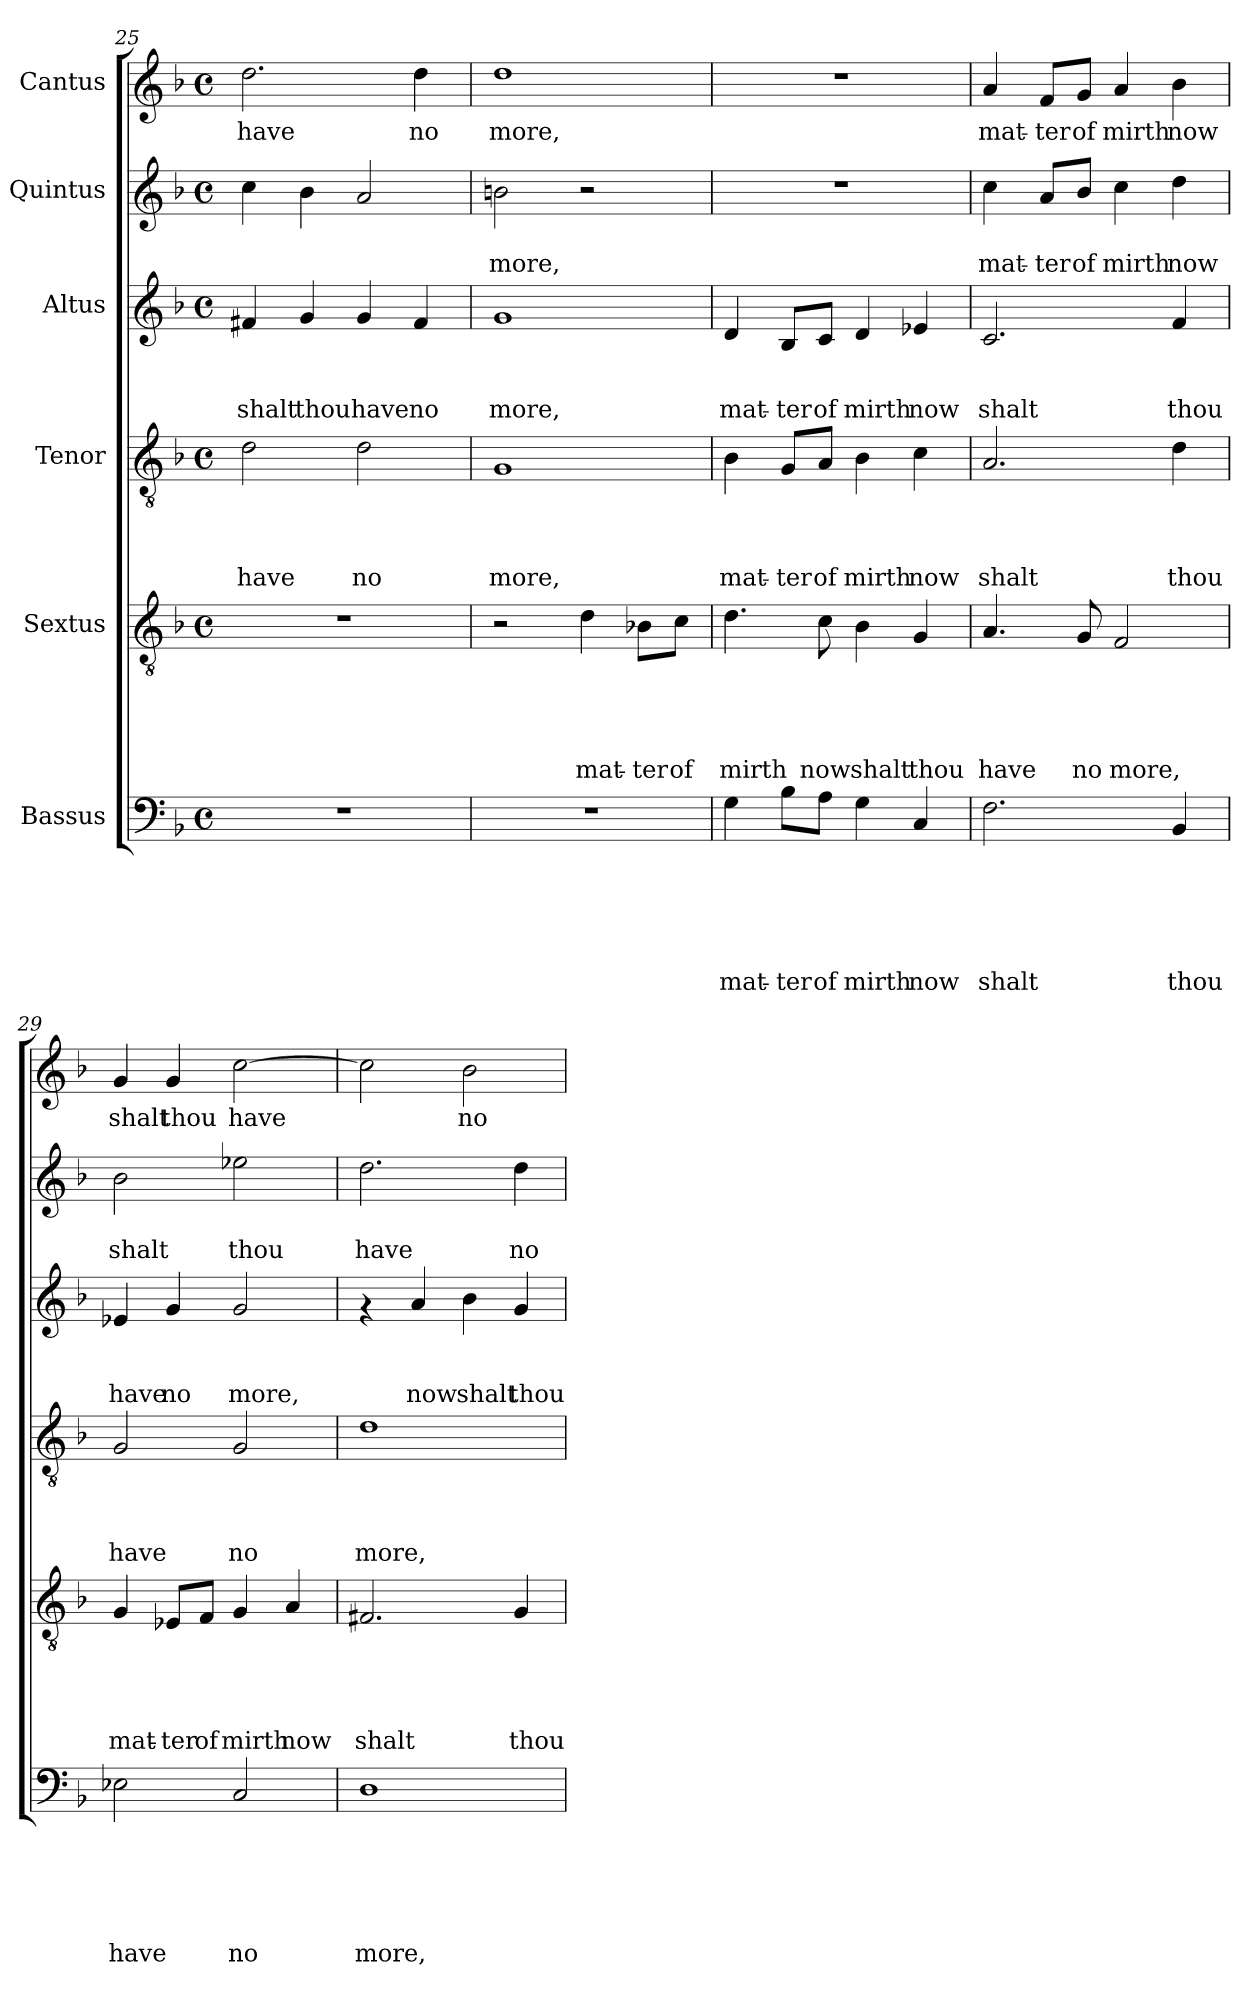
**kern	**text	**text	**text	**text	**text	**text	**kern	**text	**text	**text	**text	**text	**kern	**text	**text	**text	**text	**kern	**text	**text	**text	**kern	**text	**text	**kern	**text
*part6	*part6	*part6	*part6	*part6	*part6	*part6	*part5	*part5	*part5	*part5	*part5	*part5	*part4	*part4	*part4	*part4	*part4	*part3	*part3	*part3	*part3	*part2	*part2	*part2	*part1	*part1
*staff6	*staff6	*staff6	*staff6	*staff6	*staff6	*staff6	*staff5	*staff5	*staff5	*staff5	*staff5	*staff5	*staff4	*staff4	*staff4	*staff4	*staff4	*staff3	*staff3	*staff3	*staff3	*staff2	*staff2	*staff2	*staff1	*staff1
*I"Bassus	*	*	*	*	*	*	*I"Sextus	*	*	*	*	*	*I"Tenor	*	*	*	*	*I"Altus	*	*	*	*I"Quintus	*	*	*I"Cantus	*
*clefF4	*	*	*	*	*	*	*clefGv2	*	*	*	*	*	*clefGv2	*	*	*	*	*clefG2	*	*	*	*clefG2	*	*	*clefG2	*
*k[b-]	*	*	*	*	*	*	*k[b-]	*	*	*	*	*	*k[b-]	*	*	*	*	*k[b-]	*	*	*	*k[b-]	*	*	*k[b-]	*
*F:	*	*	*	*	*	*	*F:	*	*	*	*	*	*F:	*	*	*	*	*F:	*	*	*	*F:	*	*	*F:	*
*M4/4	*	*	*	*	*	*	*M4/4	*	*	*	*	*	*M4/4	*	*	*	*	*M4/4	*	*	*	*M4/4	*	*	*M4/4	*
*met(c)	*	*	*	*	*	*	*met(c)	*	*	*	*	*	*met(c)	*	*	*	*	*met(c)	*	*	*	*met(c)	*	*	*met(c)	*
=25	=25	=25	=25	=25	=25	=25	=25	=25	=25	=25	=25	=25	=25	=25	=25	=25	=25	=25	=25	=25	=25	=25	=25	=25	=25	=25
!	!	!	!	!	!	!	!	!	!	!	!	!	!	!	!	!	!LO:LY:b	!	!	!	!LO:LY:b	!	!	!	!	!LO:LY:b
1r	.	.	.	.	.	.	1r	.	.	.	.	.	2d\	.	.	.	have	4f#X/	.	.	shalt	4cc\	.	.	2.dd\	have
!	!	!	!	!	!	!	!	!	!	!	!	!	!	!	!	!	!	!	!	!	!LO:LY:b	!	!	!	!	!
.	.	.	.	.	.	.	.	.	.	.	.	.	.	.	.	.	.	4g/	.	.	thou	4b-\	.	.	.	.
!	!	!	!	!	!	!	!	!	!	!	!	!	!	!	!	!	!LO:LY:b	!	!	!	!LO:LY:b	!	!	!	!	!
.	.	.	.	.	.	.	.	.	.	.	.	.	2d\	.	.	.	no	4g/	.	.	have	2a/	.	.	.	.
!	!	!	!	!	!	!	!	!	!	!	!	!	!	!	!	!	!	!	!	!	!LO:LY:b	!	!	!	!	!LO:LY:b
.	.	.	.	.	.	.	.	.	.	.	.	.	.	.	.	.	.	4f#/	.	.	no	.	.	.	4dd\	no
=26	=26	=26	=26	=26	=26	=26	=26	=26	=26	=26	=26	=26	=26	=26	=26	=26	=26	=26	=26	=26	=26	=26	=26	=26	=26	=26
!	!	!	!	!	!	!	!	!	!	!	!	!	!	!	!	!	!LO:LY:b	!	!	!	!LO:LY:b	!	!	!LO:LY:b	!	!LO:LY:b
1r	.	.	.	.	.	.	2r	.	.	.	.	.	1G	.	.	.	more,	1g	.	.	more,	2bn\	.	more,	1dd	more,
!	!	!	!	!	!	!	!	!	!	!	!	!LO:LY:b	!	!	!	!	!	!	!	!	!	!	!	!	!	!
.	.	.	.	.	.	.	4d\	.	.	.	.	mat-	.	.	.	.	.	.	.	.	.	2r	.	.	.	.
!	!	!	!	!	!	!	!	!	!	!	!	!LO:LY:b	!	!	!	!	!	!	!	!	!	!	!	!	!	!
.	.	.	.	.	.	.	8B-X\L	.	.	.	.	-ter	.	.	.	.	.	.	.	.	.	.	.	.	.	.
!	!	!	!	!	!	!	!	!	!	!	!	!LO:LY:b	!	!	!	!	!	!	!	!	!	!	!	!	!	!
.	.	.	.	.	.	.	8c\J	.	.	.	.	of	.	.	.	.	.	.	.	.	.	.	.	.	.	.
!!LO:PB:g=z
=27	=27	=27	=27	=27	=27	=27	=27	=27	=27	=27	=27	=27	=27	=27	=27	=27	=27	=27	=27	=27	=27	=27	=27	=27	=27	=27
!	!	!	!	!	!	!LO:LY:b	!	!	!	!	!	!LO:LY:b	!	!	!	!	!LO:LY:b	!	!	!	!LO:LY:b	!	!	!	!	!
4G\	.	.	.	.	.	mat-	4.d\	.	.	.	.	mirth	4B-\	.	.	.	mat-	4d/	.	.	mat-	1r	.	.	1r	.
!	!	!	!	!	!	!LO:LY:b	!	!	!	!	!	!	!	!	!	!	!LO:LY:b	!	!	!	!LO:LY:b	!	!	!	!	!
8B-\L	.	.	.	.	.	-ter	.	.	.	.	.	.	8G/L	.	.	.	-ter	8B-/L	.	.	-ter	.	.	.	.	.
!	!	!	!	!	!	!LO:LY:b	!	!	!	!	!	!LO:LY:b	!	!	!	!	!LO:LY:b	!	!	!	!LO:LY:b	!	!	!	!	!
8A\J	.	.	.	.	.	of	8c\	.	.	.	.	now	8A/J	.	.	.	of	8c/J	.	.	of	.	.	.	.	.
!	!	!	!	!	!	!LO:LY:b	!	!	!	!	!	!LO:LY:b	!	!	!	!	!LO:LY:b	!	!	!	!LO:LY:b	!	!	!	!	!
4G\	.	.	.	.	.	mirth	4B-\	.	.	.	.	shalt	4B-\	.	.	.	mirth	4d/	.	.	mirth	.	.	.	.	.
!	!	!	!	!	!	!LO:LY:b	!	!	!	!	!	!LO:LY:b	!	!	!	!	!LO:LY:b	!	!	!	!LO:LY:b	!	!	!	!	!
4C/	.	.	.	.	.	now	4G/	.	.	.	.	thou	4c\	.	.	.	now	4e-X/	.	.	now	.	.	.	.	.
=28	=28	=28	=28	=28	=28	=28	=28	=28	=28	=28	=28	=28	=28	=28	=28	=28	=28	=28	=28	=28	=28	=28	=28	=28	=28	=28
!	!	!	!	!	!	!LO:LY:b	!	!	!	!	!	!LO:LY:b	!	!	!	!	!LO:LY:b	!	!	!	!LO:LY:b	!	!	!LO:LY:b	!	!LO:LY:b
2.F\	.	.	.	.	.	shalt	4.A/	.	.	.	.	have	2.A/	.	.	.	shalt	2.c/	.	.	shalt	4cc\	.	mat-	4a/	mat-
!	!	!	!	!	!	!	!	!	!	!	!	!	!	!	!	!	!	!	!	!	!	!	!	!LO:LY:b	!	!LO:LY:b
.	.	.	.	.	.	.	.	.	.	.	.	.	.	.	.	.	.	.	.	.	.	8a/L	.	-ter	8f/L	-ter
!	!	!	!	!	!	!	!	!	!	!	!	!LO:LY:b	!	!	!	!	!	!	!	!	!	!	!	!LO:LY:b	!	!LO:LY:b
.	.	.	.	.	.	.	8G/	.	.	.	.	no	.	.	.	.	.	.	.	.	.	8b-/J	.	of	8g/J	of
!	!	!	!	!	!	!	!	!	!	!	!	!LO:LY:b	!	!	!	!	!	!	!	!	!	!	!	!LO:LY:b	!	!LO:LY:b
.	.	.	.	.	.	.	2F/	.	.	.	.	more,	.	.	.	.	.	.	.	.	.	4cc\	.	mirth	4a/	mirth
!	!	!	!	!	!	!LO:LY:b	!	!	!	!	!	!	!	!	!	!	!LO:LY:b	!	!	!	!LO:LY:b	!	!	!LO:LY:b	!	!LO:LY:b
4BB-/	.	.	.	.	.	thou	.	.	.	.	.	.	4d\	.	.	.	thou	4f/	.	.	thou	4dd\	.	now	4b-\	now
=29	=29	=29	=29	=29	=29	=29	=29	=29	=29	=29	=29	=29	=29	=29	=29	=29	=29	=29	=29	=29	=29	=29	=29	=29	=29	=29
!	!	!	!	!	!	!LO:LY:b	!	!	!	!	!	!LO:LY:b	!	!	!	!	!LO:LY:b	!	!	!	!LO:LY:b	!	!	!LO:LY:b	!	!LO:LY:b
2E-X\	.	.	.	.	.	have	4G/	.	.	.	.	mat-	2G/	.	.	.	have	4e-X/	.	.	have	2b-\	.	shalt	4g/	shalt
!	!	!	!	!	!	!	!	!	!	!	!	!LO:LY:b	!	!	!	!	!	!	!	!	!LO:LY:b	!	!	!	!	!LO:LY:b
.	.	.	.	.	.	.	8E-X/L	.	.	.	.	-ter	.	.	.	.	.	4g/	.	.	no	.	.	.	4g/	thou
!	!	!	!	!	!	!	!	!	!	!	!	!LO:LY:b	!	!	!	!	!	!	!	!	!	!	!	!	!	!
.	.	.	.	.	.	.	8F/J	.	.	.	.	of	.	.	.	.	.	.	.	.	.	.	.	.	.	.
!	!	!	!	!	!	!LO:LY:b	!	!	!	!	!	!LO:LY:b	!	!	!	!	!LO:LY:b	!	!	!	!LO:LY:b	!	!	!LO:LY:b	!	!LO:LY:b
2C/	.	.	.	.	.	no	4G/	.	.	.	.	mirth	2G/	.	.	.	no	2g/	.	.	more,	2ee-X\	.	thou	[>2cc\	have
!	!	!	!	!	!	!	!	!	!	!	!	!LO:LY:b	!	!	!	!	!	!	!	!	!	!	!	!	!	!
.	.	.	.	.	.	.	4A/	.	.	.	.	now	.	.	.	.	.	.	.	.	.	.	.	.	.	.
=30	=30	=30	=30	=30	=30	=30	=30	=30	=30	=30	=30	=30	=30	=30	=30	=30	=30	=30	=30	=30	=30	=30	=30	=30	=30	=30
!	!	!	!	!	!	!LO:LY:b	!	!	!	!	!	!LO:LY:b	!	!	!	!	!LO:LY:b	!	!	!	!	!	!	!LO:LY:b	!	!
1D	.	.	.	.	.	more,	2.F#X/	.	.	.	.	shalt	1d	.	.	.	more,	4rf	.	.	.	2.dd\	.	have	2cc\]	.
!	!	!	!	!	!	!	!	!	!	!	!	!	!	!	!	!	!	!	!	!	!LO:LY:b	!	!	!	!	!
.	.	.	.	.	.	.	.	.	.	.	.	.	.	.	.	.	.	4a/	.	.	now	.	.	.	.	.
!	!	!	!	!	!	!	!	!	!	!	!	!	!	!	!	!	!	!	!	!	!LO:LY:b	!	!	!	!	!LO:LY:b
.	.	.	.	.	.	.	.	.	.	.	.	.	.	.	.	.	.	4b-\	.	.	shalt	.	.	.	2b-\	no
!	!	!	!	!	!	!	!	!	!	!	!	!LO:LY:b	!	!	!	!	!	!	!	!	!LO:LY:b	!	!	!LO:LY:b	!	!
.	.	.	.	.	.	.	4G/	.	.	.	.	thou	.	.	.	.	.	4g/	.	.	thou	4dd\	.	no	.	.
=	=	=	=	=	=	=	=	=	=	=	=	=	=	=	=	=	=	=	=	=	=	=	=	=	=	=
*-	*-	*-	*-	*-	*-	*-	*-	*-	*-	*-	*-	*-	*-	*-	*-	*-	*-	*-	*-	*-	*-	*-	*-	*-	*-	*-
